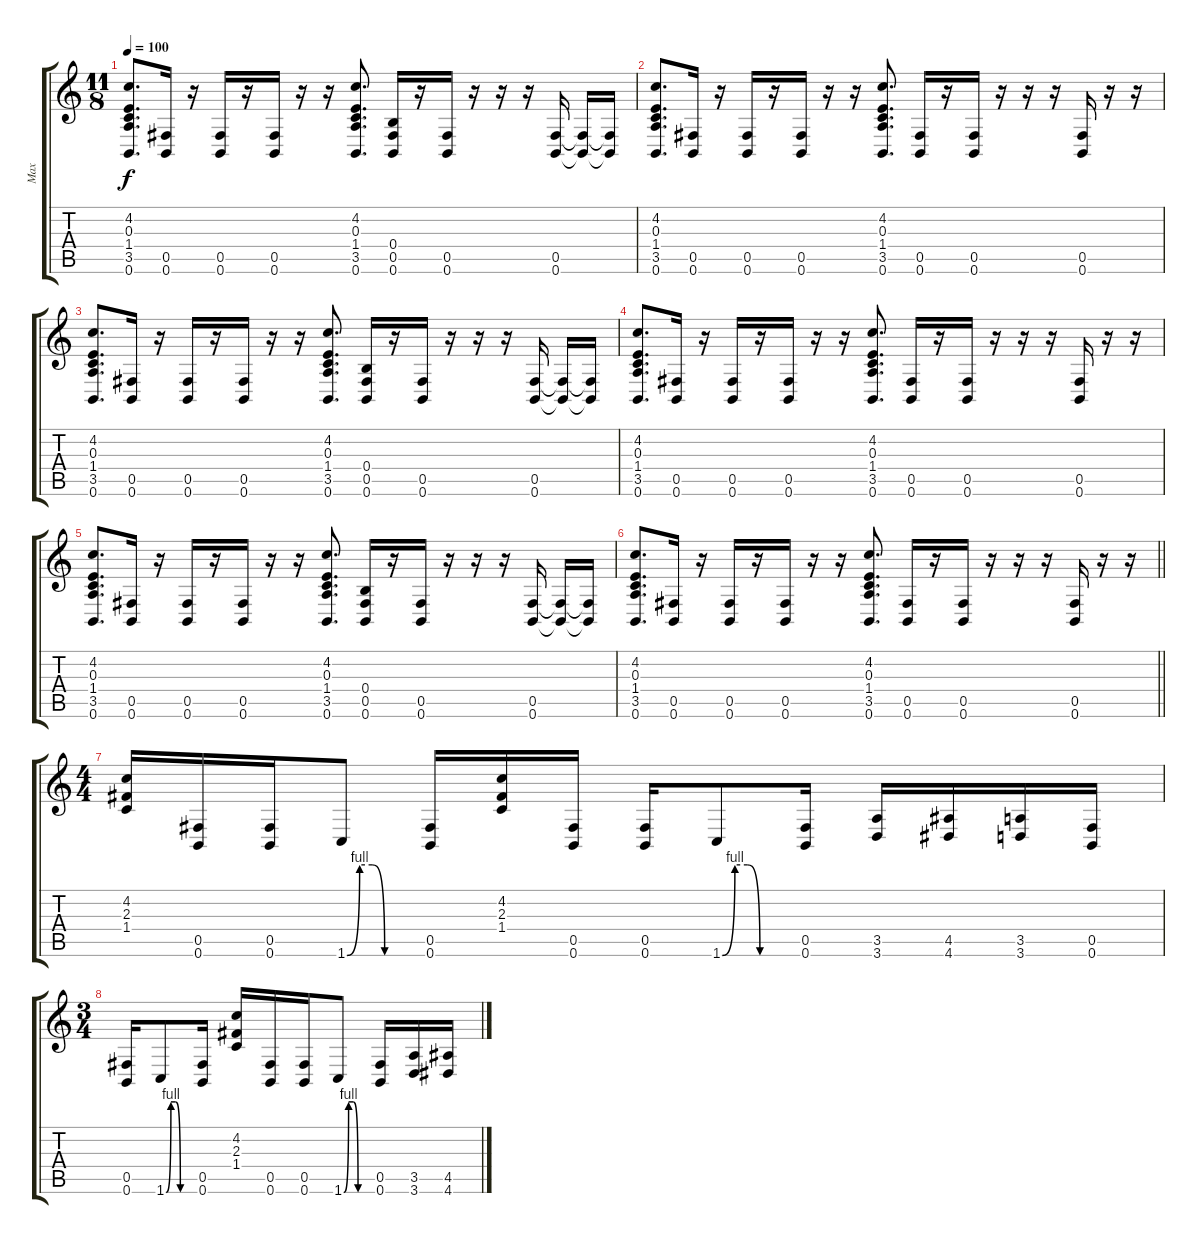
\track ("Max" "Max") {instrument distortionguitar}
\staff {score tabs}
\tuning (Db4 Ab3 E3 B2 Gb2 B1) {hide}
\ts (11 8)
\tempo 100
\clef g2
\ks c
(4.2 0.3 1.4 3.5 0.6).8{d dy f} (0.5 0.6).16 r.16 (0.5 0.6).16 r.16 (0.5 0.6).16 r.16 r.16 (4.2 0.3 1.4 3.5 0.6).8{d} (0.4 0.5 0.6).16 r.16 (0.5 0.6).16 r.16 r.16 r.16 (0.5 0.6).16 (0.5{t} 0.6{t}).16 (0.5{t} 0.6{t}).16 |
(4.2 0.3 1.4 3.5 0.6).8{d} (0.5 0.6).16 r.16 (0.5 0.6).16 r.16 (0.5 0.6).16 r.16 r.16 (4.2 0.3 1.4 3.5 0.6).8{d} (0.5 0.6).16 r.16 (0.5 0.6).16 r.16 r.16 r.16 (0.5 0.6).16 r.16 r.16 |
(4.2 0.3 1.4 3.5 0.6).8{d} (0.5 0.6).16 r.16 (0.5 0.6).16 r.16 (0.5 0.6).16 r.16 r.16 (4.2 0.3 1.4 3.5 0.6).8{d} (0.4 0.5 0.6).16 r.16 (0.5 0.6).16 r.16 r.16 r.16 (0.5 0.6).16 (0.5{t} 0.6{t}).16 (0.5{t} 0.6{t}).16 |
(4.2 0.3 1.4 3.5 0.6).8{d} (0.5 0.6).16 r.16 (0.5 0.6).16 r.16 (0.5 0.6).16 r.16 r.16 (4.2 0.3 1.4 3.5 0.6).8{d} (0.5 0.6).16 r.16 (0.5 0.6).16 r.16 r.16 r.16 (0.5 0.6).16 r.16 r.16 |
(4.2 0.3 1.4 3.5 0.6).8{d} (0.5 0.6).16 r.16 (0.5 0.6).16 r.16 (0.5 0.6).16 r.16 r.16 (4.2 0.3 1.4 3.5 0.6).8{d} (0.4 0.5 0.6).16 r.16 (0.5 0.6).16 r.16 r.16 r.16 (0.5 0.6).16 (0.5{t} 0.6{t}).16 (0.5{t} 0.6{t}).16 |
\barLineRight lightlight
(4.2 0.3 1.4 3.5 0.6).8{d} (0.5 0.6).16 r.16 (0.5 0.6).16 r.16 (0.5 0.6).16 r.16 r.16 (4.2 0.3 1.4 3.5 0.6).8{d} (0.5 0.6).16 r.16 (0.5 0.6).16 r.16 r.16 r.16 (0.5 0.6).16 r.16 r.16 |
\ts (4 4)
\section ("" "")
(4.2 2.3 1.4).16 (0.5 0.6).16 (0.5 0.6).16 1.6{be (custom 0 0 10 4 20 4 30 0 60 0)}.8 (0.5 0.6).16 (4.2 2.3 1.4).16 (0.5 0.6).16 (0.5 0.6).16 1.6{be (custom 0 0 10 4 20 4 30 0 60 0)}.8 (0.5 0.6).16 (3.5 3.6).16 (4.5 4.6).16 (3.5 3.6).16 (0.5 0.6).16 |
\ts (3 4)
(0.5 0.6).16 1.6{be (custom 0 0 10 4 20 4 30 0 60 0)}.8 (0.5 0.6).16 (4.2 2.3 1.4).16 (0.5 0.6).16 (0.5 0.6).16 1.6{be (custom 0 0 10 4 20 4 30 0 60 0)}.8 (0.5 0.6).16 (3.5 3.6).16 (4.5 4.6).16
